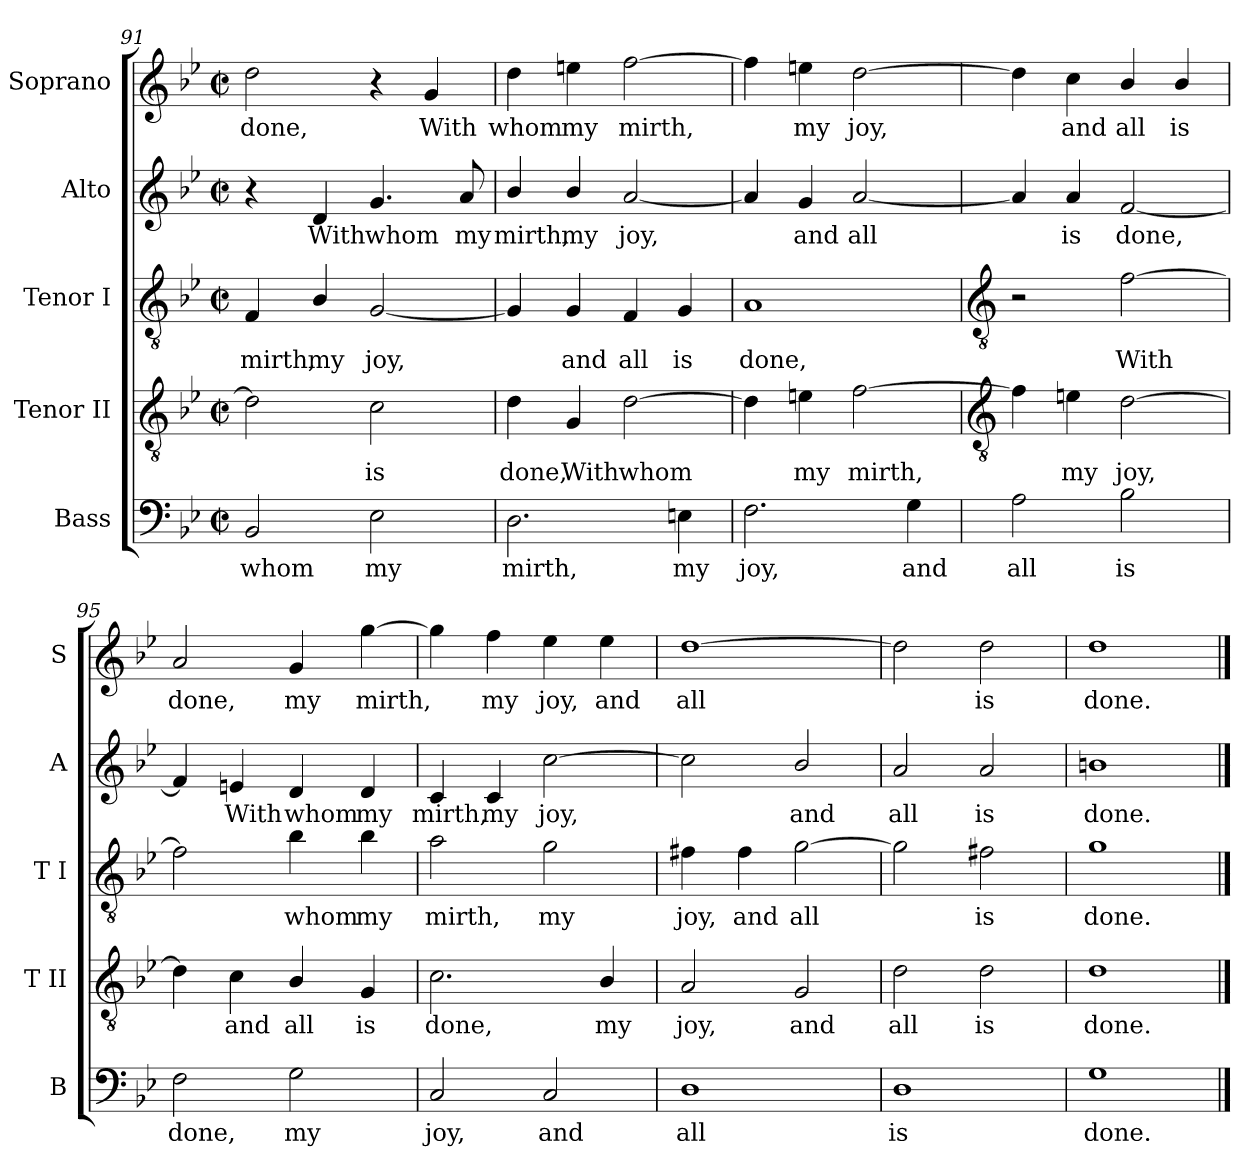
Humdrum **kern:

**kern	**text	**kern	**text	**kern	**text	**kern	**text	**kern	**text
*part5	*part5	*part4	*part4	*part3	*part3	*part2	*part2	*part1	*part1
*staff5	*staff5	*staff4	*staff4	*staff3	*staff3	*staff2	*staff2	*staff1	*staff1
*I"Bass	*	*I"Tenor II	*	*I"Tenor I	*	*I"Alto	*	*I"Soprano	*
*I'B	*	*I'T II	*	*I'T I	*	*I'A	*	*I'S	*
*clefF4	*	*clefGv2	*	*clefGv2	*	*clefG2	*	*clefG2	*
*k[b-e-]	*	*k[b-e-]	*	*k[b-e-]	*	*k[b-e-]	*	*k[b-e-]	*
*B-:	*	*B-:	*	*B-:	*	*B-:	*	*B-:	*
*M2/2	*	*M2/2	*	*M2/2	*	*M2/2	*	*M2/2	*
*met(c|)	*	*met(c|)	*	*met(c|)	*	*met(c|)	*	*met(c|)	*
=91	=91	=91	=91	=91	=91	=91	=91	=91	=91
!	!LO:LY:b	!	!	!	!LO:LY:b	!	!	!	!LO:LY:b
2BB-	whom	2d]	.	4F	mirth,	4r	.	2dd	done,
!	!	!	!	!	!LO:LY:b	!	!LO:LY:b	!	!
.	.	.	.	4B-/	my	4d	With	.	.
!	!LO:LY:b	!	!LO:LY:b	!	!LO:LY:b	!	!LO:LY:b	!	!
2E-	my	2c	is	[2G	joy,	4.g	whom	4r	.
!	!	!	!	!	!	!	!	!	!LO:LY:b
.	.	.	.	.	.	.	.	4g	With
!	!	!	!	!	!	!	!LO:LY:b	!	!
.	.	.	.	.	.	8a	my	.	.
=92	=92	=92	=92	=92	=92	=92	=92	=92	=92
!	!LO:LY:b	!	!LO:LY:b	!	!	!	!LO:LY:b	!	!LO:LY:b
2.D	mirth,	4d	done,	4G]	.	4b-/	mirth,	4dd	whom
!	!	!	!LO:LY:b	!	!LO:LY:b	!	!LO:LY:b	!	!LO:LY:b
.	.	4G	With	4G	and	4b-/	my	4een	my
!	!	!	!LO:LY:b	!	!LO:LY:b	!	!LO:LY:b	!	!LO:LY:b
.	.	[2d	whom	4F	all	[2a	joy,	[2ff	mirth,
!	!LO:LY:b	!	!	!	!LO:LY:b	!	!	!	!
4En	my	.	.	4G	is	.	.	.	.
=93	=93	=93	=93	=93	=93	=93	=93	=93	=93
!	!LO:LY:b	!	!	!	!LO:LY:b	!	!	!	!
2.F	joy,	4d]	.	1A	done,	4a]	.	4ff]	.
!	!	!	!LO:LY:b	!	!	!	!LO:LY:b	!	!LO:LY:b
.	.	4en	my	.	.	4g	and	4een	my
!	!	!	!LO:LY:b	!	!	!	!LO:LY:b	!	!LO:LY:b
.	.	[2f	mirth,	.	.	[2a	all	[2dd	joy,
!	!LO:LY:b	!	!	!	!	!	!	!	!
4G	and	.	.	.	.	.	.	.	.
!!LO:LB:g=z
=94	=94	=94	=94	=94	=94	=94	=94	=94	=94
*	*	*clefGv2	*	*clefGv2	*	*	*	*	*
!	!LO:LY:b	!	!	!	!	!	!	!	!
2A	all	4f]	.	2r	.	4a]	.	4dd]	.
!	!	!	!LO:LY:b	!	!	!	!LO:LY:b	!	!LO:LY:b
.	.	4en	my	.	.	4a	is	4cc	and
!	!LO:LY:b	!	!LO:LY:b	!	!LO:LY:b	!	!LO:LY:b	!	!LO:LY:b
2B-	is	[2d	joy,	[2f	With	[2f	done,	4b-/	all
!	!	!	!	!	!	!	!	!	!LO:LY:b
.	.	.	.	.	.	.	.	4b-/	is
=95	=95	=95	=95	=95	=95	=95	=95	=95	=95
!	!LO:LY:b	!	!	!	!	!	!	!	!LO:LY:b
2F	done,	4d]	.	2f]	.	4f]	.	2a	done,
!	!	!	!LO:LY:b	!	!	!	!LO:LY:b	!	!
.	.	4c	and	.	.	4en	With	.	.
!	!LO:LY:b	!	!LO:LY:b	!	!LO:LY:b	!	!LO:LY:b	!	!LO:LY:b
2G	my	4B-/	all	4b-	whom	4d	whom	4g	my
!	!	!	!LO:LY:b	!	!LO:LY:b	!	!LO:LY:b	!	!LO:LY:b
.	.	4G	is	4b-	my	4d	my	[4gg	mirth,
=96	=96	=96	=96	=96	=96	=96	=96	=96	=96
!	!LO:LY:b	!	!LO:LY:b	!	!LO:LY:b	!	!LO:LY:b	!	!
2C	joy,	2.c	done,	2a	mirth,	4c	mirth,	4gg]	.
!	!	!	!	!	!	!	!LO:LY:b	!	!LO:LY:b
.	.	.	.	.	.	4c	my	4ff	my
!	!LO:LY:b	!	!	!	!LO:LY:b	!	!LO:LY:b	!	!LO:LY:b
2C	and	.	.	2g	my	[2cc	joy,	4ee-	joy,
!	!	!	!LO:LY:b	!	!	!	!	!	!LO:LY:b
.	.	4B-/	my	.	.	.	.	4ee-	and
=97	=97	=97	=97	=97	=97	=97	=97	=97	=97
!	!LO:LY:b	!	!LO:LY:b	!	!LO:LY:b	!	!	!	!LO:LY:b
1D	all	2A	joy,	4f#X	joy,	2cc]	.	[1dd	all
!	!	!	!	!	!LO:LY:b	!	!	!	!
.	.	.	.	4f#	and	.	.	.	.
!	!	!	!LO:LY:b	!	!LO:LY:b	!	!LO:LY:b	!	!
.	.	2G	and	[2g	all	2b-/	and	.	.
=98	=98	=98	=98	=98	=98	=98	=98	=98	=98
!	!LO:LY:b	!	!LO:LY:b	!	!	!	!LO:LY:b	!	!
1D	is	2d	all	2g]	.	2a	all	2dd]	.
!	!	!	!LO:LY:b	!	!LO:LY:b	!	!LO:LY:b	!	!LO:LY:b
.	.	2d	is	2f#X	is	2a	is	2dd	is
=99	=99	=99	=99	=99	=99	=99	=99	=99	=99
!	!LO:LY:b	!	!LO:LY:b	!	!LO:LY:b	!	!LO:LY:b	!	!LO:LY:b
1G	done.	1d	done.	1g	done.	1bn	done.	1dd	done.
==	==	==	==	==	==	==	==	==	==
*-	*-	*-	*-	*-	*-	*-	*-	*-	*-
